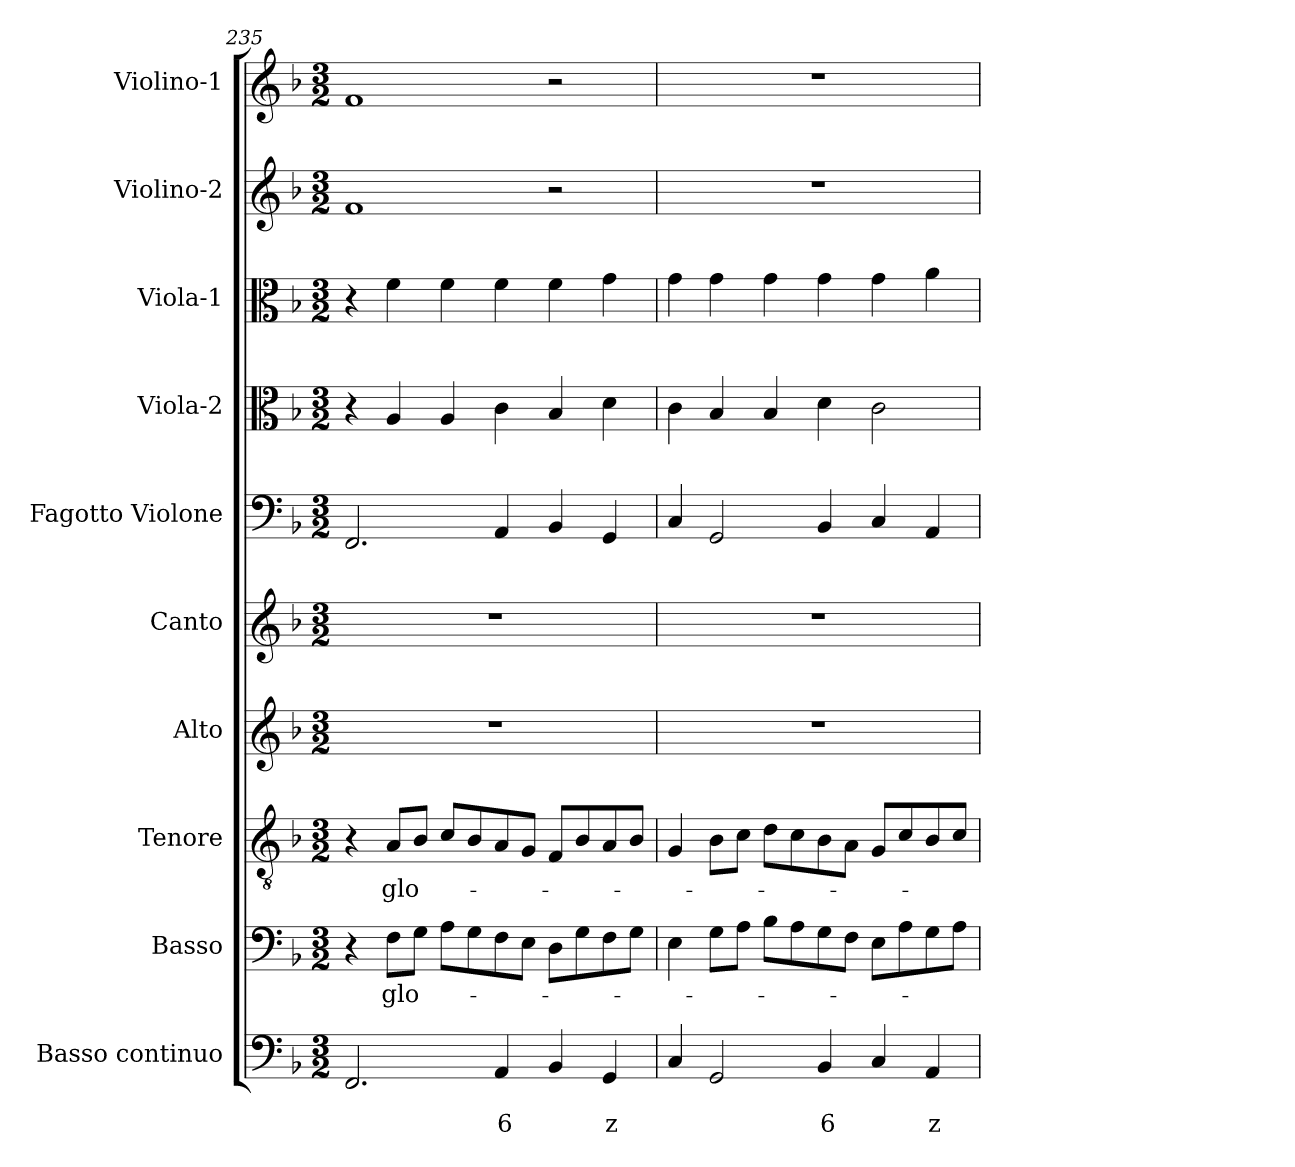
**kern	**text	**text	**kern	**text	**kern	**text	**kern	**kern	**kern	**kern	**kern	**kern	**kern
*part10	*part10	*part10	*part9	*part9	*part8	*part8	*part7	*part6	*part5	*part4	*part3	*part2	*part1
*staff10	*staff10	*staff10	*staff9	*staff9	*staff8	*staff8	*staff7	*staff6	*staff5	*staff4	*staff3	*staff2	*staff1
*I"Basso continuo	*	*	*I"Basso	*	*I"Tenore	*	*I"Alto	*I"Canto	*I"Fagotto Violone	*I"Viola-2	*I"Viola-1	*I"Violino-2	*I"Violino-1
*clefF4	*	*	*clefF4	*	*clefGv2	*	*clefG2	*clefG2	*clefF4	*clefC3	*clefC3	*clefG2	*clefG2
*k[b-]	*	*	*k[b-]	*	*k[b-]	*	*k[b-]	*k[b-]	*k[b-]	*k[b-]	*k[b-]	*k[b-]	*k[b-]
*F:	*	*	*F:	*	*F:	*	*F:	*F:	*F:	*F:	*F:	*F:	*F:
*M3/2	*	*	*M3/2	*	*M3/2	*	*M3/2	*M3/2	*M3/2	*M3/2	*M3/2	*M3/2	*M3/2
=235	=235	=235	=235	=235	=235	=235	=235	=235	=235	=235	=235	=235	=235
2.FF/	.	.	4r	.	4r	.	1.r	1.r	2.FF/	4r	4r	1f	1f
!	!	!	!	!LO:LY:b	!	!	!	!	!	!	!	!	!
!	!	!	!	!	!	!LO:LY:b	!	!	!	!	!	!	!
.	.	.	8F\L	glo-	8A/L	glo-	.	.	.	4A/	4f\	.	.
.	.	.	8G\J	.	8B-/J	.	.	.	.	.	.	.	.
.	.	.	8A\L	.	8c/L	.	.	.	.	4A/	4f\	.	.
.	.	.	8G\	.	8B-/	.	.	.	.	.	.	.	.
!	!	!LO:LY:b	!	!	!	!	!	!	!	!	!	!	!
4AA/	.	6	8F\	.	8A/	.	.	.	4AA/	4c\	4f\	.	.
.	.	.	8E\J	.	8G/J	.	.	.	.	.	.	.	.
4BB-/	.	.	8D\L	.	8F/L	.	.	.	4BB-/	4B-/	4f\	2r	2r
.	.	.	8G\	.	8B-/	.	.	.	.	.	.	.	.
!	!	!LO:LY:b	!	!	!	!	!	!	!	!	!	!	!
4GG/	.	z	8F\	.	8A/	.	.	.	4GG/	4d\	4g\	.	.
.	.	.	8G\J	.	8B-/J	.	.	.	.	.	.	.	.
=236	=236	=236	=236	=236	=236	=236	=236	=236	=236	=236	=236	=236	=236
4C/	.	.	4E\	.	4G/	.	1.r	1.r	4C/	4c\	4g\	1.r	1.r
2GG/	.	.	8G\L	.	8B-\L	.	.	.	2GG/	4B-/	4g\	.	.
.	.	.	8A\J	.	8c\J	.	.	.	.	.	.	.	.
.	.	.	8B-\L	.	8d\L	.	.	.	.	4B-/	4g\	.	.
.	.	.	8A\	.	8c\	.	.	.	.	.	.	.	.
!	!	!LO:LY:b	!	!	!	!	!	!	!	!	!	!	!
4BB-/	.	6	8G\	.	8B-\	.	.	.	4BB-/	4d\	4g\	.	.
.	.	.	8F\J	.	8A\J	.	.	.	.	.	.	.	.
4C/	.	.	8E\L	.	8G/L	.	.	.	4C/	2c\	4g\	.	.
.	.	.	8A\	.	8c/	.	.	.	.	.	.	.	.
!	!	!LO:LY:b	!	!	!	!	!	!	!	!	!	!	!
4AA/	.	z	8G\	.	8B-/	.	.	.	4AA/	.	4a\	.	.
.	.	.	8A\J	.	8c/J	.	.	.	.	.	.	.	.
=	=	=	=	=	=	=	=	=	=	=	=	=	=
*-	*-	*-	*-	*-	*-	*-	*-	*-	*-	*-	*-	*-	*-
